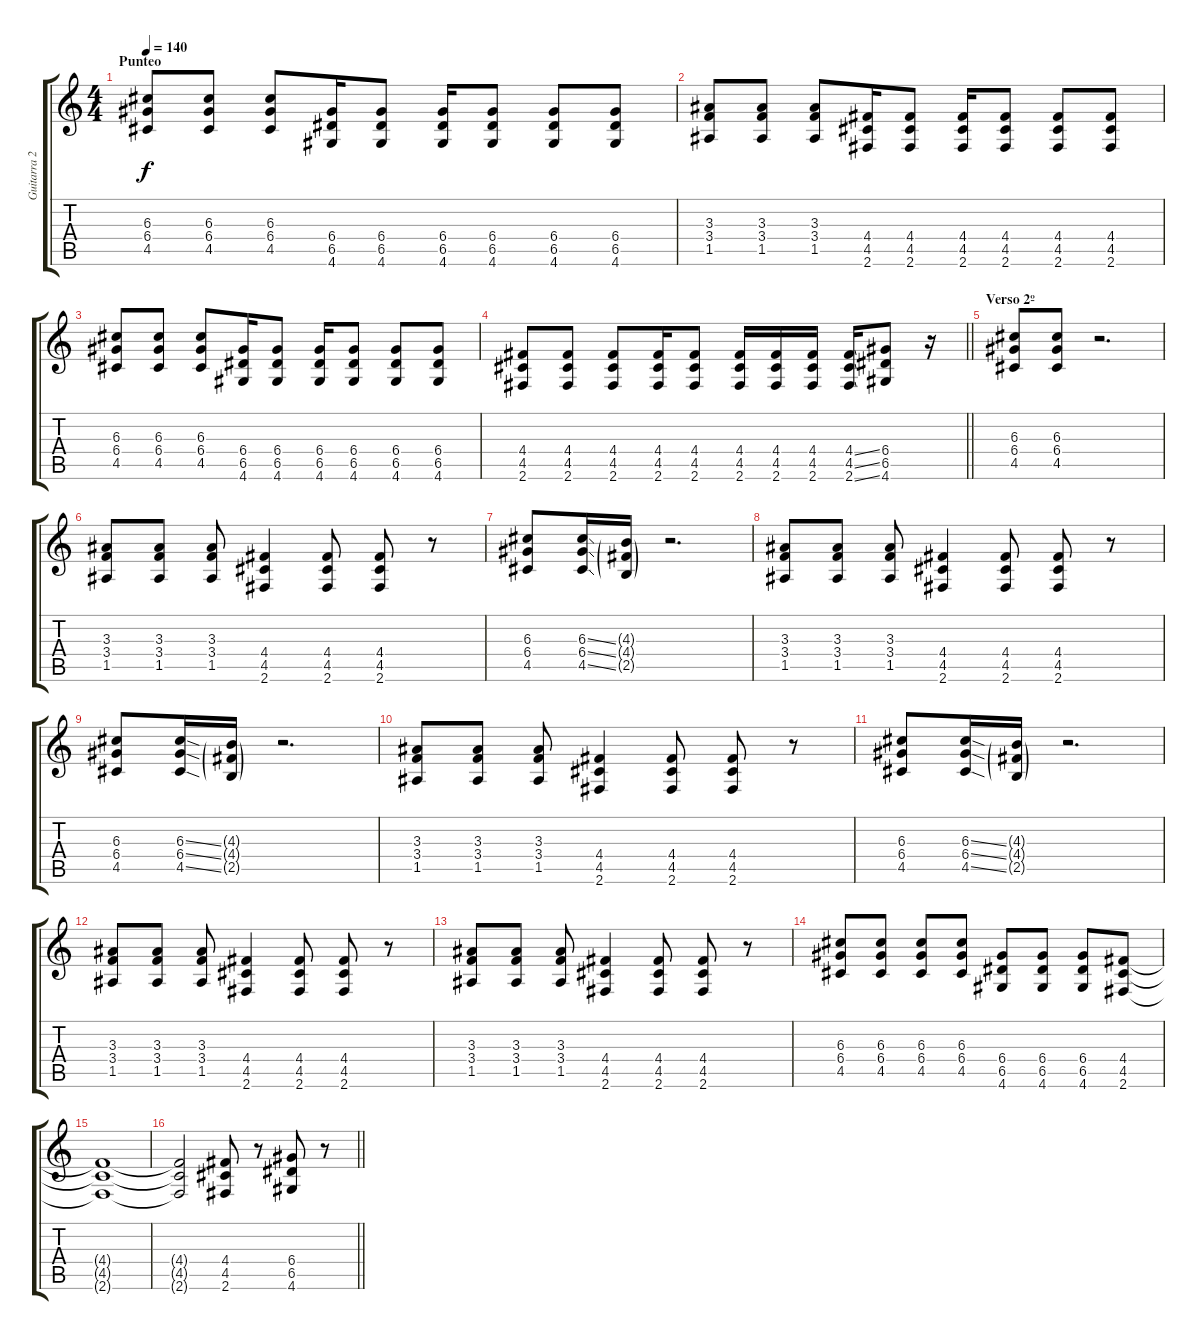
\track ("Guitarra 2 (Noel)" "Guitarra 2") {instrument distortionguitar}
\staff {score tabs}
\tuning (E4 B3 G3 D3 A2 E2) {hide}
\ts (4 4)
\section ("" "Punteo")
\tempo 140
\clef g2
\ks c
(6.3 6.4 4.5).8{dy f} (6.3 6.4 4.5).8 (6.3 6.4 4.5).8 (6.4 6.5 4.6).16 (6.4 6.5 4.6).8 (6.4 6.5 4.6).16 (6.4 6.5 4.6).8 (6.4 6.5 4.6).8 (6.4 6.5 4.6).8 |
(3.3 3.4 1.5).8 (3.3 3.4 1.5).8 (3.3 3.4 1.5).8 (4.4 4.5 2.6).16 (4.4 4.5 2.6).8 (4.4 4.5 2.6).16 (4.4 4.5 2.6).8 (4.4 4.5 2.6).8 (4.4 4.5 2.6).8 |
(6.3 6.4 4.5).8 (6.3 6.4 4.5).8 (6.3 6.4 4.5).8 (6.4 6.5 4.6).16 (6.4 6.5 4.6).8 (6.4 6.5 4.6).16 (6.4 6.5 4.6).8 (6.4 6.5 4.6).8 (6.4 6.5 4.6).8 |
\barLineRight lightlight
(4.4 4.5 2.6).8 (4.4 4.5 2.6).8 (4.4 4.5 2.6).8 (4.4 4.5 2.6).16 (4.4 4.5 2.6).8 (4.4 4.5 2.6).16 (4.4 4.5 2.6).16 (4.4 4.5 2.6).16 (4.4{ss} 4.5{ss} 2.6{ss}).16 (6.4 6.5 4.6).8 r.16 |
\section ("" "Verso 2º")
(6.3 6.4 4.5).8 (6.3 6.4 4.5).8 r.2{d} |
(3.3 3.4 1.5).8 (3.3 3.4 1.5).8 (3.3 3.4 1.5).8 (4.4 4.5 2.6).4 (4.4 4.5 2.6).8 (4.4 4.5 2.6).8 r.8 |
(6.3 6.4 4.5).8 (6.3{ss} 6.4{ss} 4.5{ss}).16 (4.3{g} 4.4{g} 2.5{g}).16 r.2{d} |
(3.3 3.4 1.5).8 (3.3 3.4 1.5).8 (3.3 3.4 1.5).8 (4.4 4.5 2.6).4 (4.4 4.5 2.6).8 (4.4 4.5 2.6).8 r.8 |
(6.3 6.4 4.5).8 (6.3{ss} 6.4{ss} 4.5{ss}).16 (4.3{g} 4.4{g} 2.5{g}).16 r.2{d} |
(3.3 3.4 1.5).8 (3.3 3.4 1.5).8 (3.3 3.4 1.5).8 (4.4 4.5 2.6).4 (4.4 4.5 2.6).8 (4.4 4.5 2.6).8 r.8 |
(6.3 6.4 4.5).8 (6.3{ss} 6.4{ss} 4.5{ss}).16 (4.3{g} 4.4{g} 2.5{g}).16 r.2{d} |
(3.3 3.4 1.5).8 (3.3 3.4 1.5).8 (3.3 3.4 1.5).8 (4.4 4.5 2.6).4 (4.4 4.5 2.6).8 (4.4 4.5 2.6).8 r.8 |
(3.3 3.4 1.5).8 (3.3 3.4 1.5).8 (3.3 3.4 1.5).8 (4.4 4.5 2.6).4 (4.4 4.5 2.6).8 (4.4 4.5 2.6).8 r.8 |
(6.3 6.4 4.5).8 (6.3 6.4 4.5).8 (6.3 6.4 4.5).8 (6.3 6.4 4.5).8 (6.4 6.5 4.6).8 (6.4 6.5 4.6).8 (6.4 6.5 4.6).8 (4.4 4.5 2.6).8 |
(4.4{t} 4.5{t} 2.6{t}).1 |
\barLineRight lightlight
(4.4{t} 4.5{t} 2.6{t}).2 (4.4 4.5 2.6).8 r.8 (6.4 6.5 4.6).8 r.8
